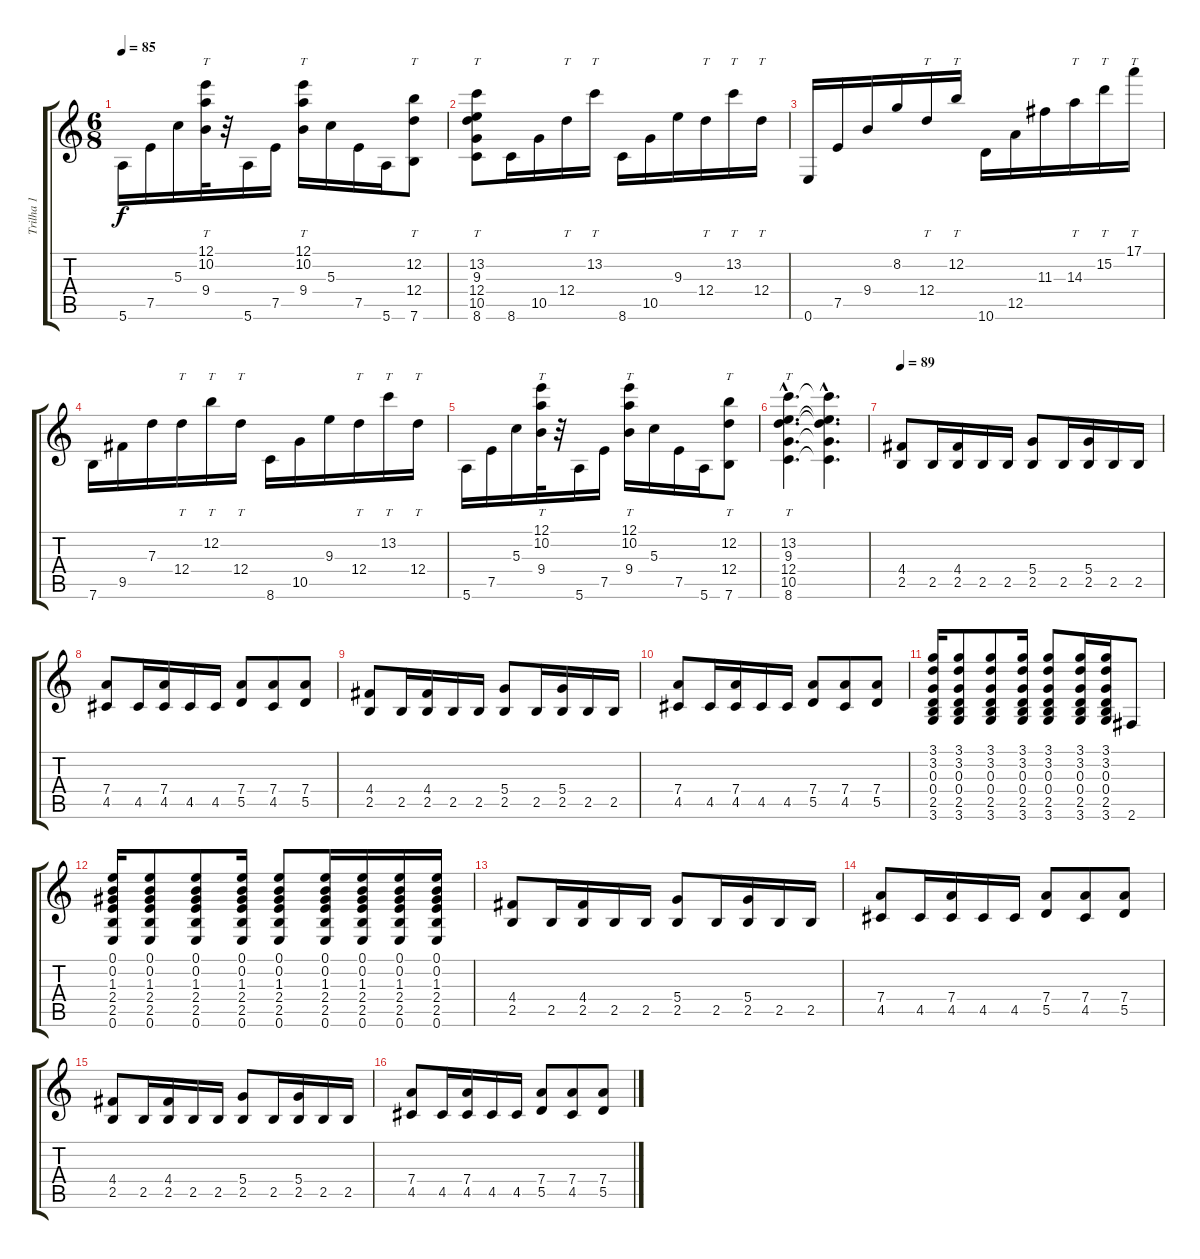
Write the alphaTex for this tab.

\track ("Trilha 1" "Trilha 1") {instrument distortionguitar}
\staff {score tabs}
\tuning (E4 B3 G3 D3 A2 E2) {hide}
\ts (6 8)
\tempo 85
\clef g2
\ks c
5.6.16{dy f} 7.5.16 5.3.16 (12.1 10.2 9.4).32{tt} r.32 5.6.16 7.5.16 (12.1 10.2 9.4).16{tt} 5.3.16 7.5.16 5.6.16 (12.2 12.4 7.6).8{tt} |
(13.2 9.3 12.4 10.5 8.6).8{tt} 8.6.16 10.5.16 12.4.16{tt} 13.2.16{tt} 8.6.16 10.5.16 9.3.16 12.4.16{tt} 13.2.16{tt} 12.4.16{tt} |
0.6.16 7.5.16 9.4.16 8.2.16 12.4.16{tt} 12.2.16{tt} 10.6.16 12.5.16 11.3.16 14.3.16{tt} 15.2.16{tt} 17.1.16{tt} |
7.6.16 9.5.16 7.3.16 12.4.16{tt} 12.2.16{tt} 12.4.16{tt} 8.6.16 10.5.16 9.3.16 12.4.16{tt} 13.2.16{tt} 12.4.16{tt} |
5.6.16 7.5.16 5.3.16 (12.1 10.2 9.4).32{tt} r.32 5.6.16 7.5.16 (12.1 10.2 9.4).16{tt} 5.3.16 7.5.16 5.6.16 (12.2 12.4 7.6).8{tt} |
(13.2{hac} 9.3{hac} 12.4{hac} 10.5{hac} 8.6{hac}).4{tt d} (13.2{hac t} 9.3{hac t} 12.4{hac t} 10.5{hac t} 8.6{hac t}).4{d} |
\tempo 89
(4.4 2.5).8{instrument distortionguitar} 2.5.16 (4.4 2.5).16 2.5.16 2.5.16 (5.4 2.5).8 2.5.16 (5.4 2.5).16 2.5.16 2.5.16 |
(7.4 4.5).8 4.5.16 (7.4 4.5).16 4.5.16 4.5.16 (7.4 5.5).8 (7.4 4.5).8 (7.4 5.5).8 |
(4.4 2.5).8 2.5.16 (4.4 2.5).16 2.5.16 2.5.16 (5.4 2.5).8 2.5.16 (5.4 2.5).16 2.5.16 2.5.16 |
(7.4 4.5).8 4.5.16 (7.4 4.5).16 4.5.16 4.5.16 (7.4 5.5).8 (7.4 4.5).8 (7.4 5.5).8 |
(3.1 3.2 0.3 0.4 2.5 3.6).16 (3.1 3.2 0.3 0.4 2.5 3.6).8 (3.1 3.2 0.3 0.4 2.5 3.6).8 (3.1 3.2 0.3 0.4 2.5 3.6).16 (3.1 3.2 0.3 0.4 2.5 3.6).8 (3.1 3.2 0.3 0.4 2.5 3.6).16 (3.1 3.2 0.3 0.4 2.5 3.6).16 2.6.8 |
(0.1 0.2 1.3 2.4 2.5 0.6).16 (0.1 0.2 1.3 2.4 2.5 0.6).8 (0.1 0.2 1.3 2.4 2.5 0.6).8 (0.1 0.2 1.3 2.4 2.5 0.6).16 (0.1 0.2 1.3 2.4 2.5 0.6).8 (0.1 0.2 1.3 2.4 2.5 0.6).16 (0.1 0.2 1.3 2.4 2.5 0.6).16 (0.1 0.2 1.3 2.4 2.5 0.6).16 (0.1 0.2 1.3 2.4 2.5 0.6).16 |
(4.4 2.5).8 2.5.16 (4.4 2.5).16 2.5.16 2.5.16 (5.4 2.5).8 2.5.16 (5.4 2.5).16 2.5.16 2.5.16 |
(7.4 4.5).8 4.5.16 (7.4 4.5).16 4.5.16 4.5.16 (7.4 5.5).8 (7.4 4.5).8 (7.4 5.5).8 |
(4.4 2.5).8 2.5.16 (4.4 2.5).16 2.5.16 2.5.16 (5.4 2.5).8 2.5.16 (5.4 2.5).16 2.5.16 2.5.16 |
(7.4 4.5).8 4.5.16 (7.4 4.5).16 4.5.16 4.5.16 (7.4 5.5).8 (7.4 4.5).8 (7.4 5.5).8
